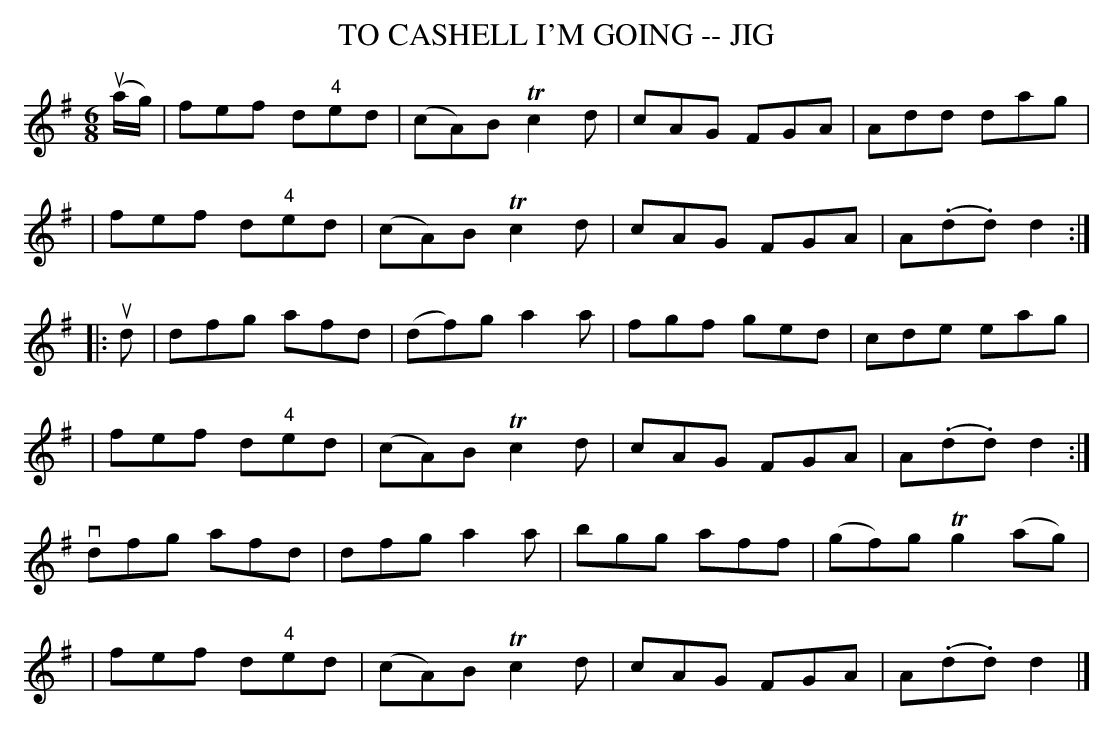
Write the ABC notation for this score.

X:1
T: TO CASHELL I'M GOING -- JIG
M: 6/8
L: 1/8
K: Dmix
(ua/g/) \
| fef d"4"ed | (cA)B Tc2d | cAG FGA | Add dag |
| fef d"4"ed | (cA)B Tc2d | cAG FGA | A(.d.d) d2 :|
|: ud \
| dfg afd | (df)g a2a | fgf ged | cde eag |
| fef d"4"ed | (cA)B Tc2d | cAG FGA | A(.d.d) d2 :|
 vdfg afd | dfg a2a | bgg aff | (gf)g Tg2(ag) |
| fef d"4"ed | (cA)B Tc2d | cAG FGA | A(.d.d) d2 |]
